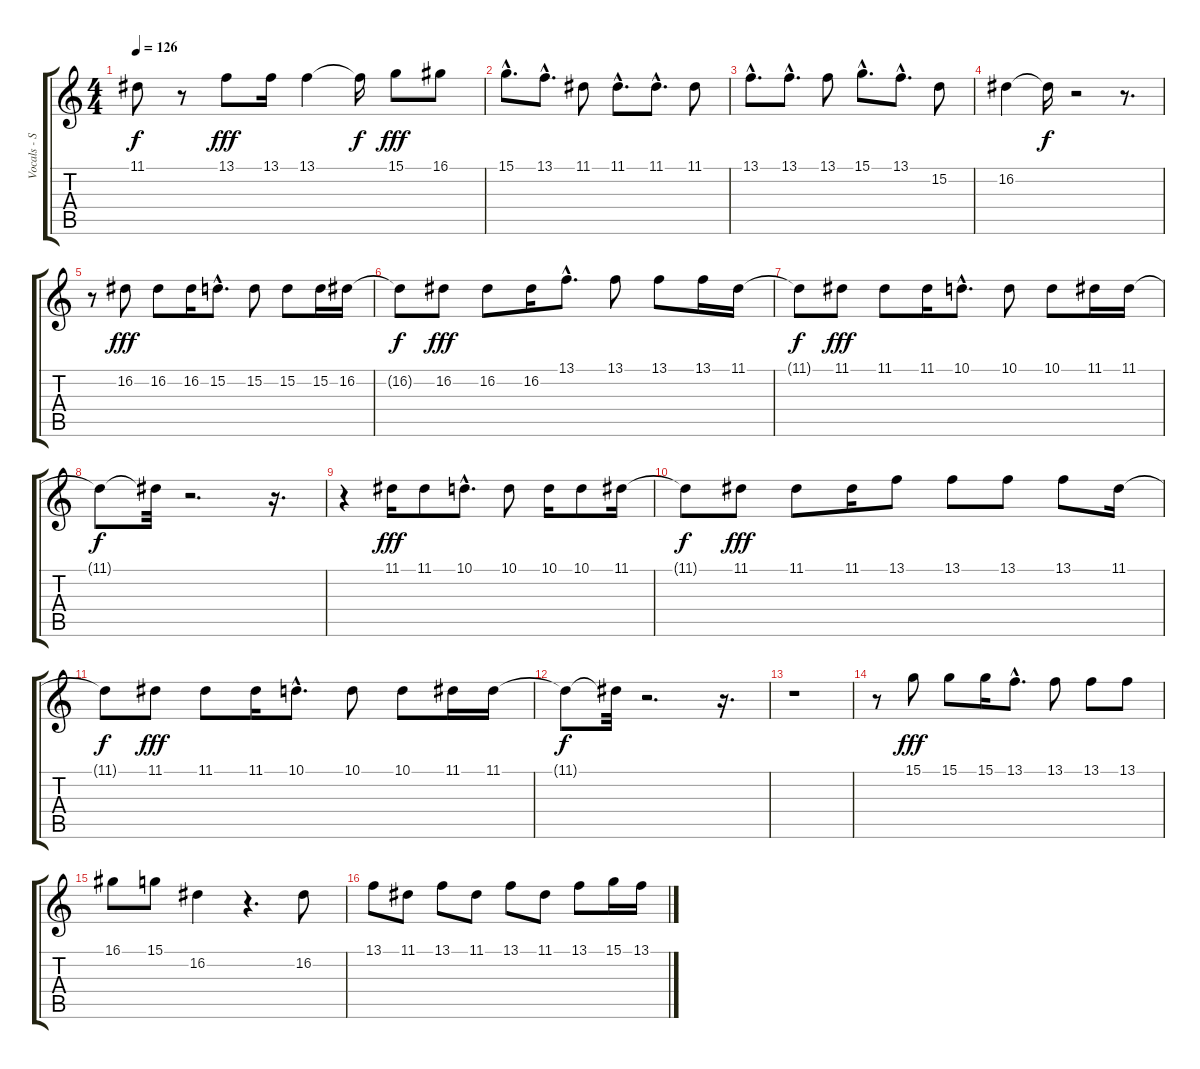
\track ("Vocals - Scott" "Vocals - S") {instrument lead6voice}
\staff {score tabs}
\tuning (E4 B3 G3 D3 A2 E2) {hide}
\ts (4 4)
\tempo 126
\clef g2
\ks c
11.1{t}.8{dy f} r.8 13.1.8{dy fff} 13.1.16 13.1.4 13.1{t}.16{dy f} 15.1.8{dy fff} 16.1.8 |
15.1{hac}.8{d} 13.1{hac}.8{d} 11.1.8 11.1{hac}.8{d} 11.1{hac}.8{d} 11.1.8 |
13.1{hac}.8{d} 13.1{hac}.8{d} 13.1.8 15.1{hac}.8{d} 13.1{hac}.8{d} 15.2.8 |
16.2.4 16.2{t}.16{dy f} r.2 r.8{d} |
r.8 16.2.8{dy fff} 16.2.8 16.2.16 15.2{hac}.8{d} 15.2.8 15.2.8 15.2.16 16.2.16 |
16.2{t}.8{dy f} 16.2.8{dy fff} 16.2.8 16.2.16 13.1{hac}.8{d} 13.1.8 13.1.8 13.1.16 11.1.16 |
11.1{t}.8{dy f} 11.1.8{dy fff} 11.1.8 11.1.16 10.1{hac}.8{d} 10.1.8 10.1.8 11.1.16 11.1.16 |
11.1{t}.8{dy f} 11.1{t}.32 r.2{d} r.16{d} |
r.4 11.1.16{dy fff} 11.1.8 10.1{hac}.8{d} 10.1.8 10.1.16 10.1.8 11.1.16 |
11.1{t}.8{dy f} 11.1.8{dy fff} 11.1.8 11.1.16 13.1.8 13.1.8 13.1.8 13.1.8 11.1.16 |
11.1{t}.8{dy f} 11.1.8{dy fff} 11.1.8 11.1.16 10.1{hac}.8{d} 10.1.8 10.1.8 11.1.16 11.1.16 |
11.1{t}.8{dy f} 11.1{t}.32 r.2{d} r.16{d} |
r.1 |
r.8 15.1.8{dy fff} 15.1.8 15.1.16 13.1{hac}.8{d} 13.1.8 13.1.8 13.1.8 |
16.1.8 15.1.8 16.2.4 r.4{d} 16.2.8 |
13.1.8 11.1.8 13.1.8 11.1.8 13.1.8 11.1.8 13.1.8 15.1.16 13.1.16
